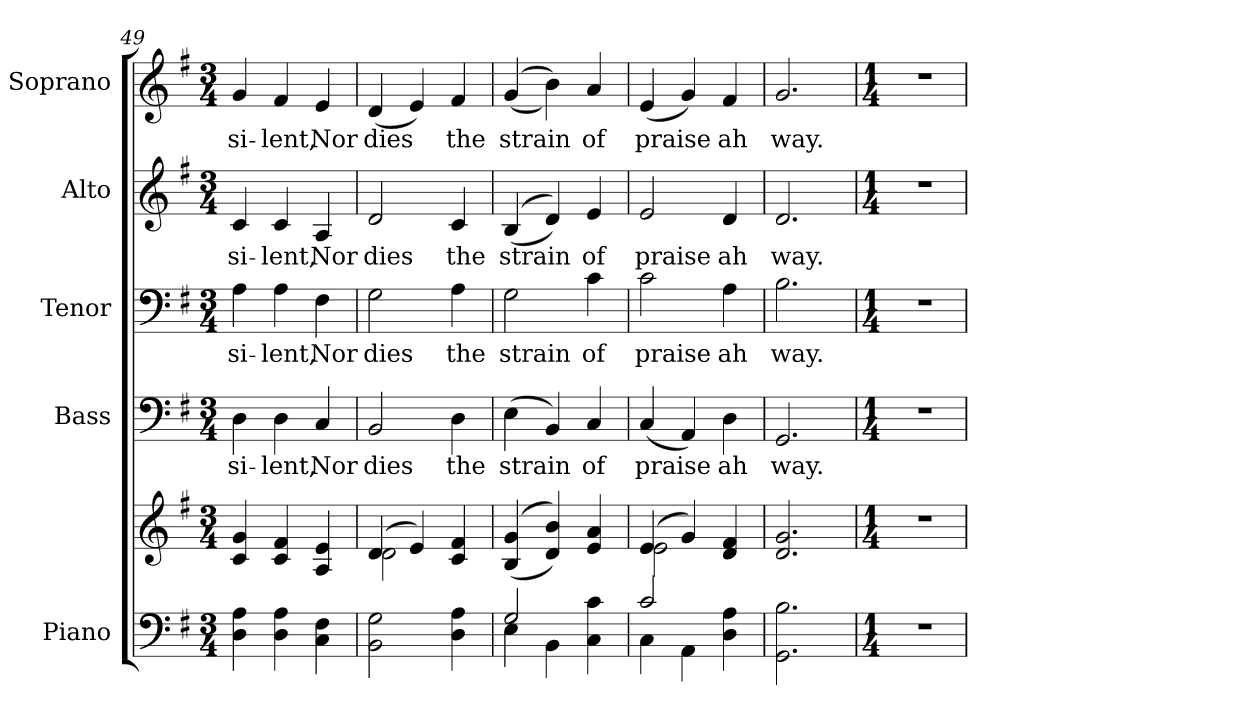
**kern	**kern	**kern	**text	**kern	**text	**kern	**text	**kern	**text
*part5	*part5	*part4	*part4	*part3	*part3	*part2	*part2	*part1	*part1
*staff6	*staff5	*staff4	*staff4	*staff3	*staff3	*staff2	*staff2	*staff1	*staff1
*I"Piano	*	*I"Bass	*	*I"Tenor	*	*I"Alto	*	*I"Soprano	*
*I'Pno.	*	*I'B.	*	*I'T.	*	*I'A.	*	*I'S.	*
*clefF4	*clefG2	*clefF4	*	*clefF4	*	*clefG2	*	*clefG2	*
*k[f#]	*k[f#]	*k[f#]	*	*k[f#]	*	*k[f#]	*	*k[f#]	*
*G:	*G:	*G:	*	*G:	*	*G:	*	*G:	*
*M3/4	*M3/4	*M3/4	*	*M3/4	*	*M3/4	*	*M3/4	*
=49	=49	=49	=49	=49	=49	=49	=49	=49	=49
!	!	!	!LO:LY:b:color=#000000	!	!	!	!	!	!
!	!	!	!	!	!LO:LY:b:color=#000000	!	!	!	!
!	!	!	!	!	!	!	!LO:LY:b:color=#000000	!	!
!	!	!	!	!	!	!	!	!	!LO:LY:b:color=#000000
4Di\ 4Ai	4ci/ 4gi	4Di\	si-	4Ai\	si-	4ci/	si-	4gi/	si-
!	!	!	!LO:LY:b:color=#000000	!	!	!	!	!	!
!	!	!	!	!	!LO:LY:b:color=#000000	!	!	!	!
!	!	!	!	!	!	!	!LO:LY:b:color=#000000	!	!
!	!	!	!	!	!	!	!	!	!LO:LY:b:color=#000000
4Di\ 4Ai	4ci/ 4f#i	4Di\	-lent,	4Ai\	-lent,	4ci/	-lent,	4f#i/	-lent,
!	!	!	!LO:LY:b:color=#000000	!	!	!	!	!	!
!	!	!	!	!	!LO:LY:b:color=#000000	!	!	!	!
!	!	!	!	!	!	!	!LO:LY:b:color=#000000	!	!
!	!	!	!	!	!	!	!	!	!LO:LY:b:color=#000000
4Ci\ 4F#i	4Ai/ 4ei	4Ci/	Nor	4F#i\	Nor	4Ai/	Nor	4ei/	Nor
=50	=50	=50	=50	=50	=50	=50	=50	=50	=50
*	*^	*	*	*	*	*	*	*	*
!	!	!	!	!LO:LY:b:color=#000000	!	!	!	!	!	!
!	!	!	!	!	!	!LO:LY:b:color=#000000	!	!	!	!
!	!	!	!	!	!	!	!	!LO:LY:b:color=#000000	!	!
!	!	!	!	!	!	!	!	!	!	!LO:LY:b:color=#000000
2BBi\ 2Gi	(4di/	2di\	2BBi/	dies	2Gi\	dies	2di/	dies	(4di/	dies
.	4ei/)	.	.	.	.	.	.	.	4ei/)	.
!	!	!	!	!LO:LY:b:color=#000000	!	!	!	!	!	!
!	!	!	!	!	!	!LO:LY:b:color=#000000	!	!	!	!
!	!	!	!	!	!	!	!	!LO:LY:b:color=#000000	!	!
!	!	!	!	!	!	!	!	!	!	!LO:LY:b:color=#000000
4Di\ 4Ai	4ci/ 4f#i	4ryy	4Di\	the	4Ai\	the	4ci/	the	4f#i/	the
*	*v	*v	*	*	*	*	*	*	*	*
!!LO:PB:g=z
=51	=51	=51	=51	=51	=51	=51	=51	=51	=51
*^	*	*	*	*	*	*	*	*	*
*	*	*^	*	*	*	*	*	*	*	*
!	!	!	!	!	!LO:LY:b:color=#000000	!	!	!	!	!	!
*	*	*v	*v	*	*	*	*	*	*	*	*
*	*	*^	*	*	*	*	*	*	*	*
!	!	!	!	!	!	!	!LO:LY:b:color=#000000	!	!	!	!
*	*	*v	*v	*	*	*	*	*	*	*	*
*	*	*^	*	*	*	*	*	*	*	*
!	!	!	!	!	!	!	!	!	!LO:LY:b:color=#000000	!	!
*	*	*v	*v	*	*	*	*	*	*	*	*
*	*	*^	*	*	*	*	*	*	*	*
!	!	!	!	!	!	!	!	!	!	!	!LO:LY:b:color=#000000
*	*	*v	*v	*	*	*	*	*	*	*	*
2Gi/	4Ei\	((4Bi/ 4gi	(4Ei\	strain	2Gi\	strain	((4Bi/	strain	((4gi/	strain
.	4BBi\	4di/ 4bi))	4BBi/)	.	.	.	4di/))	.	4bi\))	.
!	!	!	!	!LO:LY:b:color=#000000	!	!	!	!	!	!
!	!	!	!	!	!	!LO:LY:b:color=#000000	!	!	!	!
!	!	!	!	!	!	!	!	!LO:LY:b:color=#000000	!	!
!	!	!	!	!	!	!	!	!	!	!LO:LY:b:color=#000000
4Ci\ 4ci	4ryy	4ei/ 4ai	4Ci/	of	4ci\	of	4ei/	of	4ai/	of
=52	=52	=52	=52	=52	=52	=52	=52	=52	=52	=52
*	*	*^	*	*	*	*	*	*	*	*
!	!	!	!	!	!LO:LY:b:color=#000000	!	!	!	!	!	!
!	!	!	!	!	!	!	!LO:LY:b:color=#000000	!	!	!	!
!	!	!	!	!	!	!	!	!	!LO:LY:b:color=#000000	!	!
!	!	!	!	!	!	!	!	!	!	!	!LO:LY:b:color=#000000
2ci/	4Ci\	(4ei/	2ei\	(4Ci/	praise	2ci\	praise	2ei/	praise	(4ei/	praise
.	4AAi\	4gi/)	.	4AAi/)	.	.	.	.	.	4gi/)	.
!	!	!	!	!	!LO:LY:b:color=#000000	!	!	!	!	!	!
!	!	!	!	!	!	!	!LO:LY:b:color=#000000	!	!	!	!
!	!	!	!	!	!	!	!	!	!LO:LY:b:color=#000000	!	!
!	!	!	!	!	!	!	!	!	!	!	!LO:LY:b:color=#000000
4Di\ 4Ai	4ryy	4di/ 4f#i	4ryy	4Di\	ah	4Ai\	ah	4di/	ah	4f#i/	ah
*v	*v	*	*	*	*	*	*	*	*	*	*
*	*v	*v	*	*	*	*	*	*	*	*
=53	=53	=53	=53	=53	=53	=53	=53	=53	=53
*^	*^	*	*	*	*	*	*	*	*
!	!	!	!	!	!LO:LY:b:color=#000000	!	!	!	!	!	!
*v	*v	*	*	*	*	*	*	*	*	*	*
*	*v	*v	*	*	*	*	*	*	*	*
*^	*^	*	*	*	*	*	*	*	*
!	!	!	!	!	!	!	!LO:LY:b:color=#000000	!	!	!	!
*v	*v	*	*	*	*	*	*	*	*	*	*
*	*v	*v	*	*	*	*	*	*	*	*
*^	*^	*	*	*	*	*	*	*	*
!	!	!	!	!	!	!	!	!	!LO:LY:b:color=#000000	!	!
*v	*v	*	*	*	*	*	*	*	*	*	*
*	*v	*v	*	*	*	*	*	*	*	*
*^	*^	*	*	*	*	*	*	*	*
!	!	!	!	!	!	!	!	!	!	!	!LO:LY:b:color=#000000
*v	*v	*	*	*	*	*	*	*	*	*	*
*	*v	*v	*	*	*	*	*	*	*	*
2.GGi\ 2.Bi	2.di/ 2.gi	2.GGi/	way.	2.Bi\	way.	2.di/	way.	2.gi/	way.
!!LO:PB:g=z
=54	=54	=54	=54	=54	=54	=54	=54	=54	=54
*M1/4	*M1/4	*M1/4	*	*M1/4	*	*M1/4	*	*M1/4	*
!LO:N:vis=1	!LO:N:vis=1	!LO:N:vis=1	!	!LO:N:vis=1	!	!LO:N:vis=1	!	!LO:N:vis=1	!
4r	4r	4r	.	4r	.	4r	.	4r	.
=	=	=	=	=	=	=	=	=	=
*-	*-	*-	*-	*-	*-	*-	*-	*-	*-
